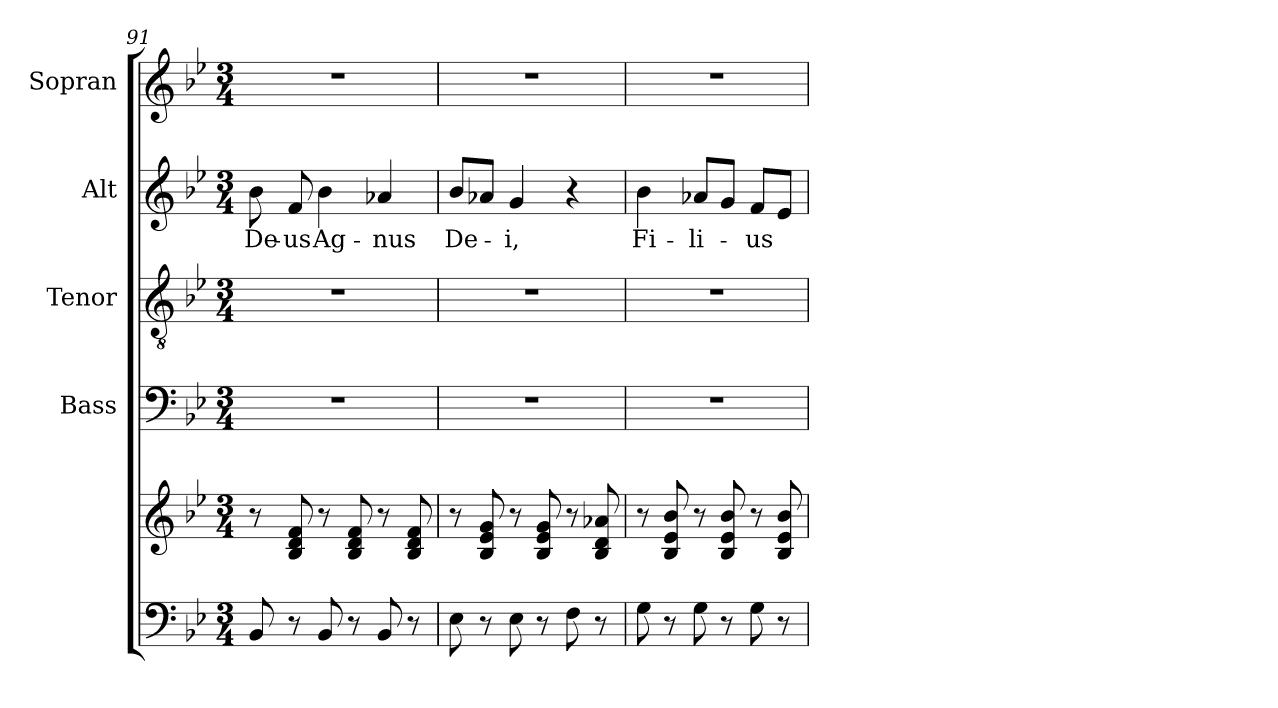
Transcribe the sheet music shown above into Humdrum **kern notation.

**kern	**kern	**kern	**kern	**kern	**text	**kern
*part5	*part5	*part4	*part3	*part2	*part2	*part1
*staff6	*staff5	*staff4	*staff3	*staff2	*staff2	*staff1
*	*	*I"Bass	*I"Tenor	*I"Alt	*	*I"Sopran
*	*	*I'B.	*I'T.	*I'A.	*	*I'S.
*clefF4	*clefG2	*clefF4	*clefGv2	*clefG2	*	*clefG2
*k[b-e-]	*k[b-e-]	*k[b-e-]	*k[b-e-]	*k[b-e-]	*	*k[b-e-]
*B-:	*B-:	*B-:	*B-:	*B-:	*	*B-:
*M3/4	*M3/4	*M3/4	*M3/4	*M3/4	*	*M3/4
=91	=91	=91	=91	=91	=91	=91
!	!	!	!	!	!LO:LY:b	!
8BB-/	8r	2.r	2.r	8b-\	De-	2.r
!	!	!	!	!	!LO:LY:b	!
8r	8B-/ 8d/ 8f/	.	.	8f/	-us	.
!	!	!	!	!	!LO:LY:b	!
8BB-/	8r	.	.	4b-\	Ag-	.
8r	8B-/ 8d/ 8f/	.	.	.	.	.
!	!	!	!	!	!LO:LY:b	!
8BB-/	8r	.	.	4a-X/	-nus	.
8r	8B-/ 8d/ 8f/	.	.	.	.	.
=92	=92	=92	=92	=92	=92	=92
!	!	!	!	!	!LO:LY:b	!
8E-\	8r	2.r	2.r	8b-/L	De-	2.r
8r	8B-/ 8e-/ 8g/	.	.	8a-X/J	.	.
!	!	!	!	!	!LO:LY:b	!
8E-\	8r	.	.	4g/	-i,	.
8r	8B-/ 8e-/ 8g/	.	.	.	.	.
8F\	8r	.	.	4r	.	.
8r	8B-/ 8d/ 8a-X/	.	.	.	.	.
=93	=93	=93	=93	=93	=93	=93
!	!	!	!	!	!LO:LY:b	!
8G\	8r	2.r	2.r	4b-\	Fi-	2.r
8r	8B-/ 8e-/ 8b-/	.	.	.	.	.
!	!	!	!	!	!LO:LY:b	!
8G\	8r	.	.	8a-X/L	-li-	.
8r	8B-/ 8e-/ 8b-/	.	.	8g/J	.	.
!	!	!	!	!	!LO:LY:b	!
8G\	8r	.	.	8f/L	-us	.
8r	8B-/ 8e-/ 8b-/	.	.	8e-/J	.	.
=	=	=	=	=	=	=
*-	*-	*-	*-	*-	*-	*-
